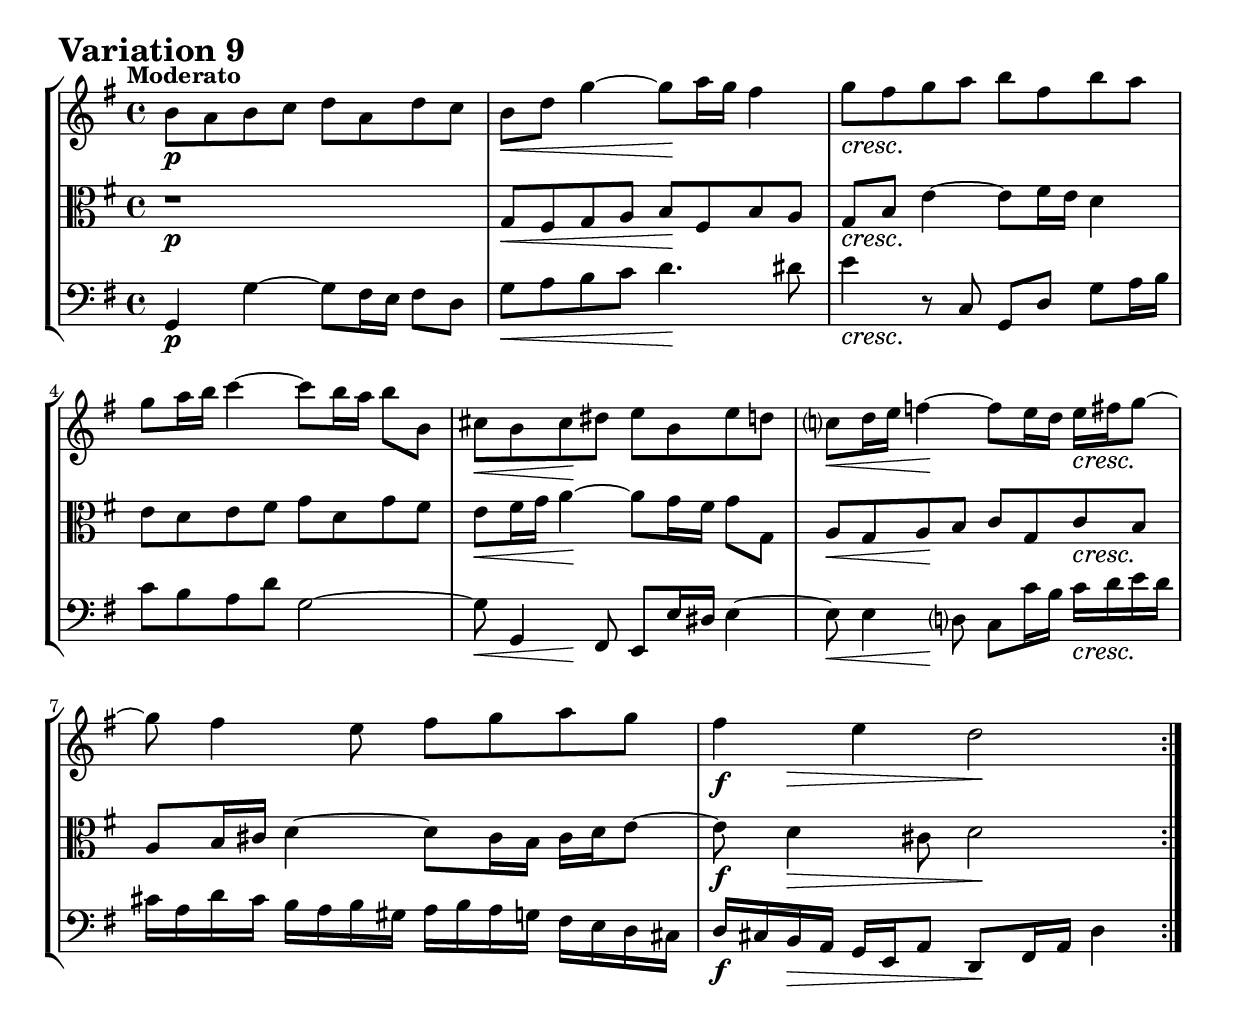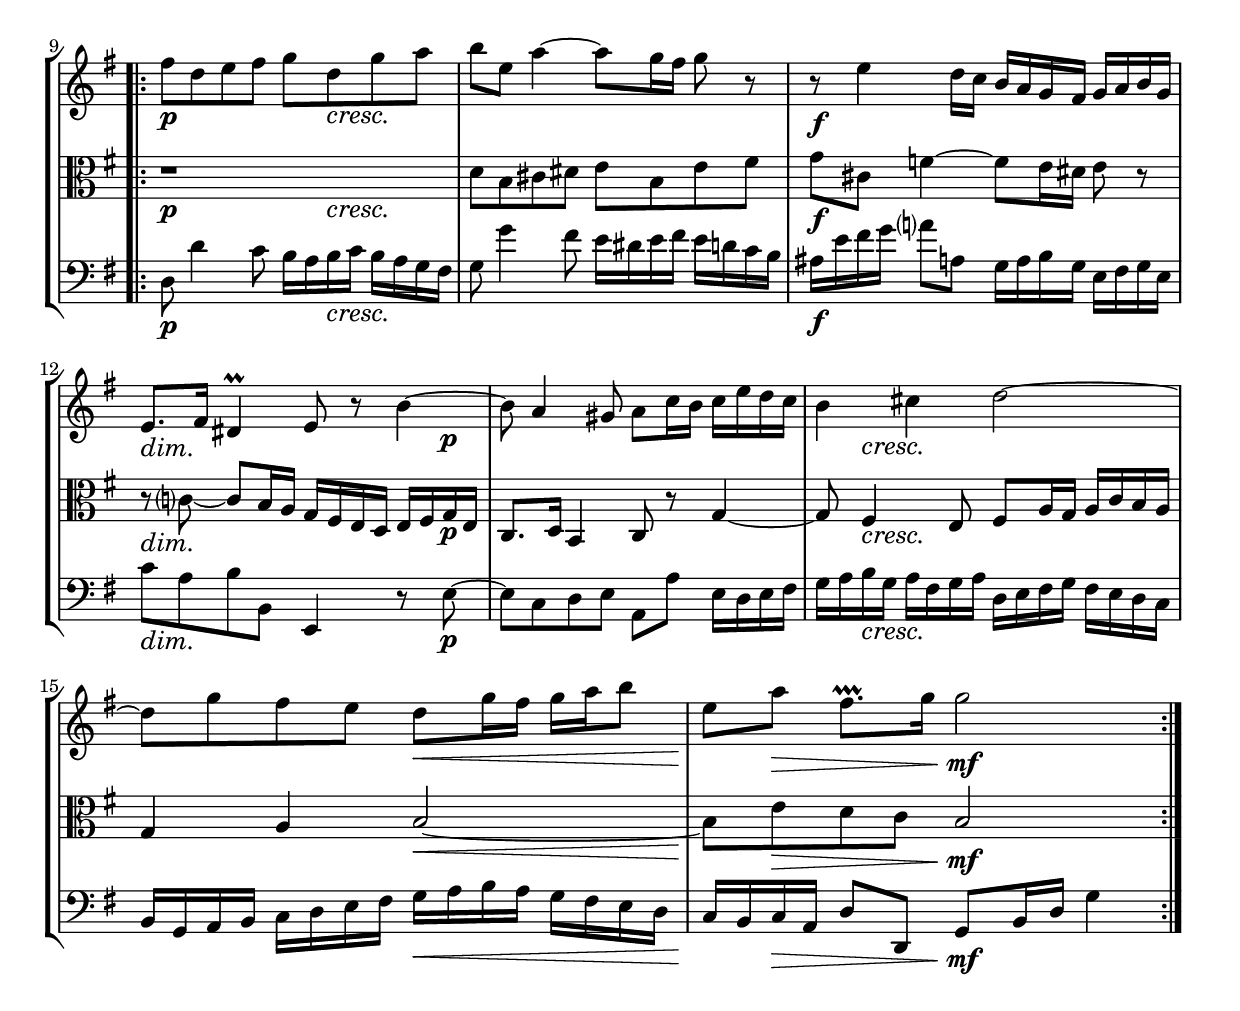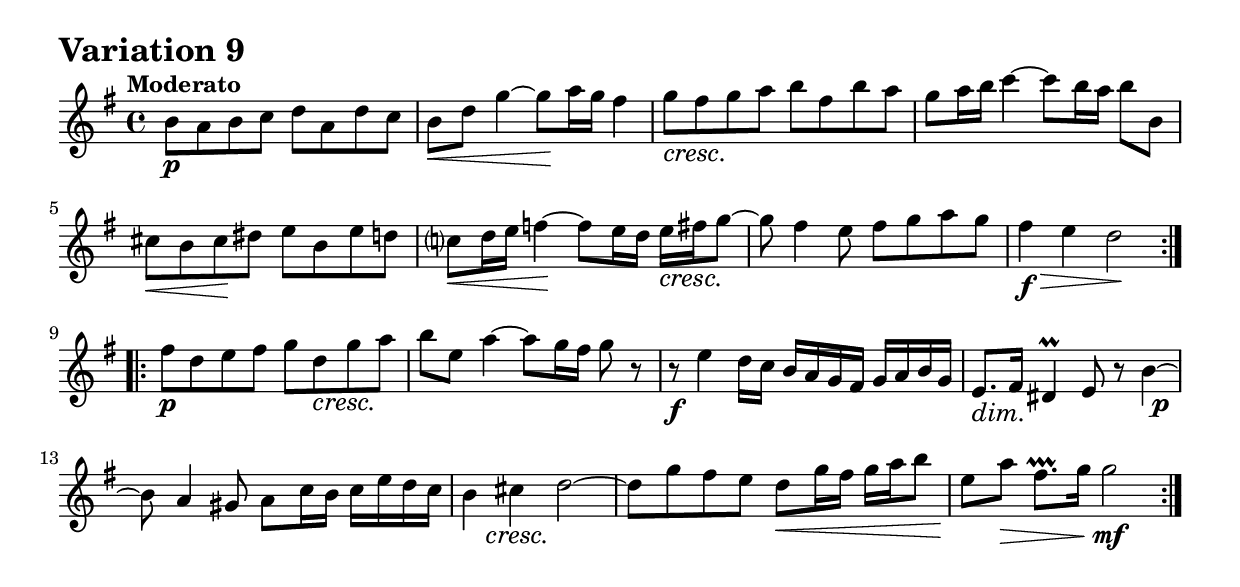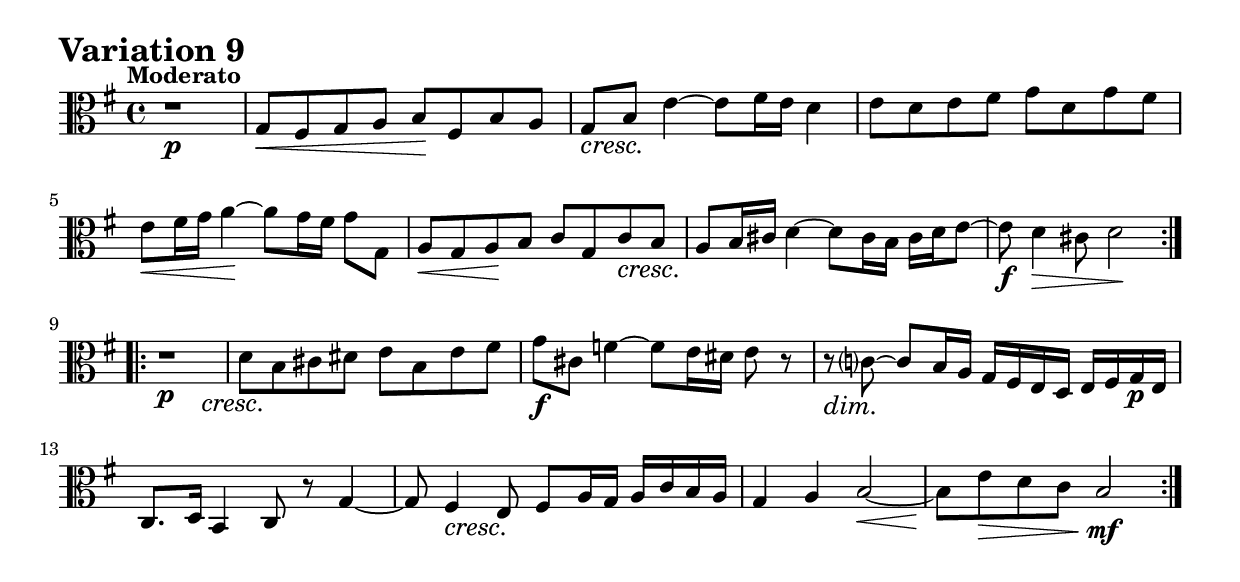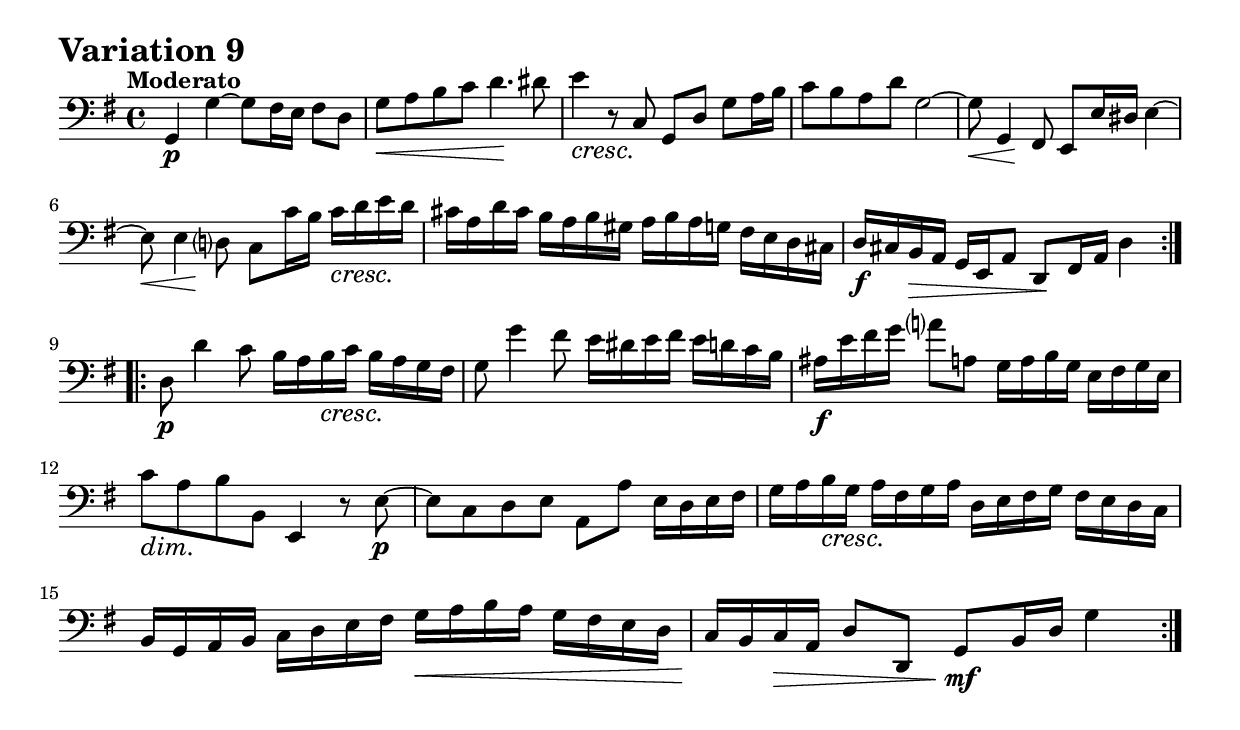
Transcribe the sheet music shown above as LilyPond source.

\version "2.24.2"

#(set-default-paper-size "a4")

\paper {
    ragged-bottom = ##t
    print-page-number = ##f
    print-all-headers = ##f
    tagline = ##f
    indent = #0
    page-breaking = #ly:optimal-breaking
}

\pointAndClickOff

violin = \relative b' {
    \set Score.alternativeNumberingStyle = #'numbers
    \accidentalStyle modern-voice-cautionary
    \override Rest.staff-position = #0
    \dotsNeutral \dynamicNeutral \phrasingSlurNeutral \slurNeutral \stemNeutral \textSpannerNeutral \tieNeutral \tupletNeutral
    \set Staff.midiInstrument = "violin"

    \repeat volta 2 {
        b8 [ a8 b8 c8 ] d8 [ a8 d8 c8 ] | % 1
        b8 [ d8 ] g4 ~ g8 [ a16 g16 ] fis4 | % 2
        g8 [ fis8 g8 a8 ] b8 [ fis8 b8 a8 ] | % 3
        g8 [ a16 b16 ] c4 ~ c8 [ b16 a16 ] b8 [ b,8 ] | % 4
        cis8 [ b8 cis8 dis8 ] e8 [ b8 e8 d8 ] | % 5
        c8 [ d16 e16 ] f4 ~ f8 [ e16 d16 ] e16 [ fis16 g8 ~ ] | % 6
        g8 fis4 e8 fis8 [ g8 a8 g8 ] | % 7
        fis4 e4 d2 | % 8
    }
    \tag #'full { \pageBreak }
    \repeat volta 2 {
        fis8 [ d8 e8 fis8 ] g8 [ d8 g8 a8 ] | % 9
        b8 [ e,8 ] a4 ~ a8 [ g16 fis16 ] g8 r8 | % 10
        r8 e4 d16 [ c16 ] b16 [ a16 g16 fis16 ] g16 [ a16 b16 g16 ] | % 11
        e8. [ fis16 ] dis4\prall e8 r8 b'4 ~ | % 12
        b8 a4 gis8 a8 [ c16 b16 ] c16 [ e16 d16 c16 ] | % 13
        b4 cis4 d2 ~ | % 14
        d8 [ g8 fis8 e8 ] d8 [ g16 fis16 ] g16 [ a16 b8 ] | % 15
        e,8 [ a8 ] fis8. \prallprall [ g16 ] g2 | % 16
    }
}

viola = \relative g {
    \set Score.alternativeNumberingStyle = #'numbers
    \accidentalStyle modern-voice-cautionary
    \override Rest.staff-position = #0
    \dotsNeutral \dynamicNeutral \phrasingSlurNeutral \slurNeutral \stemNeutral \textSpannerNeutral \tieNeutral \tupletNeutral
    \set Staff.midiInstrument = "viola"

    \repeat volta 2 {
        r1 | % 1
        g8 [ fis8 g8 a8 ] b8 [ fis8 b8 a8 ] | % 2
        g8 [ b8 ] e4 ~ e8 [ fis16 e16 ] d4 | % 3
        e8 [ d8 e8 fis8 ] g8 [ d8 g8 fis8 ] | % 4
        e8 [ fis16 g16 ] a4 ~ a8 [ g16 fis16 ] g8 [ g,8 ] | % 5
        a8 [ g8 a8 b8 ] c8 [ g8 c8 b8 ] | % 6
        a8 [ b16 cis16 ] d4 ~ d8 [ cis16 b16 ] cis16 [ d16 e8 ]~ | % 7
        e8 d4 cis8 d2 | % 8
    }
    \tag #'full { \pageBreak }
    \repeat volta 2 {
        r1 | % 9
        d8 [ b8 cis8 dis8 ] e8 [ b8 e8 fis8 ] | % 10
        g8 [ cis,8 ] f4 ~ f8 [ e16 dis16 ] e8 r8 | % 11
        r8 c8 ~ c8 [ b16 a16 ] g16 [ fis16 e16 d16 ] e16 [ fis16 g16 e16
        ] | % 12
        c8. [ d16 ] b4 c8 r8 g'4 ~| % 13
        g8 fis4 e8 fis8 [ a16 g16 ] a16 [ c16 b16 a16 ] | % 14
        g4 a4 b2 ~| % 15
        b8 [ e8 d8 c8 ] b2 | % 16
    }
}

cello = \relative g, {
    \set Score.alternativeNumberingStyle = #'numbers
    \accidentalStyle modern-voice-cautionary
    \override Rest.staff-position = #0
    \dotsNeutral \dynamicNeutral \phrasingSlurNeutral \slurNeutral \stemNeutral \textSpannerNeutral \tieNeutral \tupletNeutral
    \set Staff.midiInstrument = "cello"

    \repeat volta 2 {
        g4 g'4 ~ g8 [ fis16 e16 ] fis8 [ d8 ] | % 1
        g8 [ a8 b8 c8 ] d4. dis8 | % 2
        e4 r8 c,8 g8 [ d'8 ] g8 [ a16 b16 ] | % 3
        c8 [ b8 a8 d8 ] g,2 ~ | % 4
        g8 g,4 fis8 e8 [ e'16 dis16 ] e4 ~ | % 5
        e8 e4 d8 c8 [ c'16 b16 ] c16 [ d16 e16 d16 ] | % 6
        cis16 [ a16 d16 cis16 ] b16 [ a16 b16 gis16 ] a16 [ b16 a16 g16 ] fis16 [ e16 d16 cis16 ] | % 7
        d16 [ cis16 b16 a16 ] g16 [ e16 a8 ] d,8 [ fis16 a16 ] d4 % 8
    }
    \tag #'full { \pageBreak }
    \repeat volta 2 {
        d8 d'4 c8 b16 [ a16 b16 c16 ] b16 [ a16 g16 fis16 ] | % 9
        g8 g'4 fis8 e16 [ dis16 e16 fis16 ] e16 [ d16 c16 b16 ] | % 10
        ais16 [ e'16 fis16 g16 ] a!8 [ a,8 ] g16 [ a16 b16 g16 ] e16 [ fis16 g16 e16 ] | % 11
        c'8 [ a8 b8 b,8 ] e,4 r8 e'8 ~ | % 12
        e8 [ c8 d8 e8 ] a,8 [ a'8 ] e16 [ d16 e16 fis16 ] | % 13
        g16 [ a16 b16 g16 ] a16 [ fis16 g16 a16 ] d,16 [ e16 fis16 g16 ] fis16 [ e16 d16 c16 ] | % 14
        b16 [ g16 a16 b16 ] c16 [ d16 e16 fis16 ] g16 [ a16 b16 a16 ] g16 [ fis16 e16 d16 ] | % 15
        c16 [ b c a ] d8 [ d,8 ] g8 [ b16 d16 ] g4 | % 16
    }
}

volume = \relative c {
    \tempo "Moderato"
    \override DynamicTextSpanner.style = #'none
    {
        s1 \p
        s2 \< s2 \!
        s1 \cresc
        s1
        s4 \< s2. \!
        s4 \< s2 \! s4 \cresc
        s1
        s8 \f s8 \> s4 s4 \! s4
    }
    \break
    {
        s2 \p s8 s4. \cresc
        s1
        s1 \f
        s2. \dim s8 s8 \p
        s1
        s8 s4. \cresc s2
        s2 s2 \<
        s8 \! s4. \> s2 \mf
    }
}

\book {
    \score {
        \header {
            title = "Aria with 30 Variations"
            subtitle = "Goldberg Variations"
            piece = \markup { \fontsize #3 \bold "Variation 9" }
            composer = "J.S. Bach"
        }
        \keepWithTag #'full
        \context StaffGroup <<
            \context Staff = "upper" { \clef "treble" \key g \major \time 4/4 << \violin \\ \volume >> }
            \context Staff = "middle" { \clef C \key g \major \time 4/4 << \viola \\ \volume >> }
            \context Staff = "lower" { \clef "bass" \key g \major \time 4/4 << \cello \\ \volume >> }
        >>
        \layout { }
        \midi { }
    }
}
\book {
    \score {
        \header {
            title = "Aria with 30 Variations"
            subtitle = "Goldberg Variations"
            piece = \markup { \fontsize #3 \bold "Variation 9" }
            composer = "J.S. Bach"
        }
        \removeWithTag #'full
        \context Staff = "upper" { \clef "treble" \key g \major \time 4/4 << \violin \\ \volume >> }
        \layout { }
    }
}
\book {
    \score {
        \header {
            title = "Aria with 30 Variations"
            subtitle = "Goldberg Variations"
            piece = \markup { \fontsize #3 \bold "Variation 9" }
            composer = "J.S. Bach"
        }
        \removeWithTag #'full
        \context Staff = "middle" { \clef C \key g \major \time 4/4 << \viola \\ \volume >> }
        \layout { }
    }
}
\book {
    \score {
        \header {
            title = "Aria with 30 Variations"
            subtitle = "Goldberg Variations"
            piece = \markup { \fontsize #3 \bold "Variation 9" }
            composer = "J.S. Bach"
        }
        \removeWithTag #'full
        \context Staff = "lower" { \clef "bass" \key g \major \time 4/4 << \cello \\ \volume >> }
        \layout { }
    }
}
